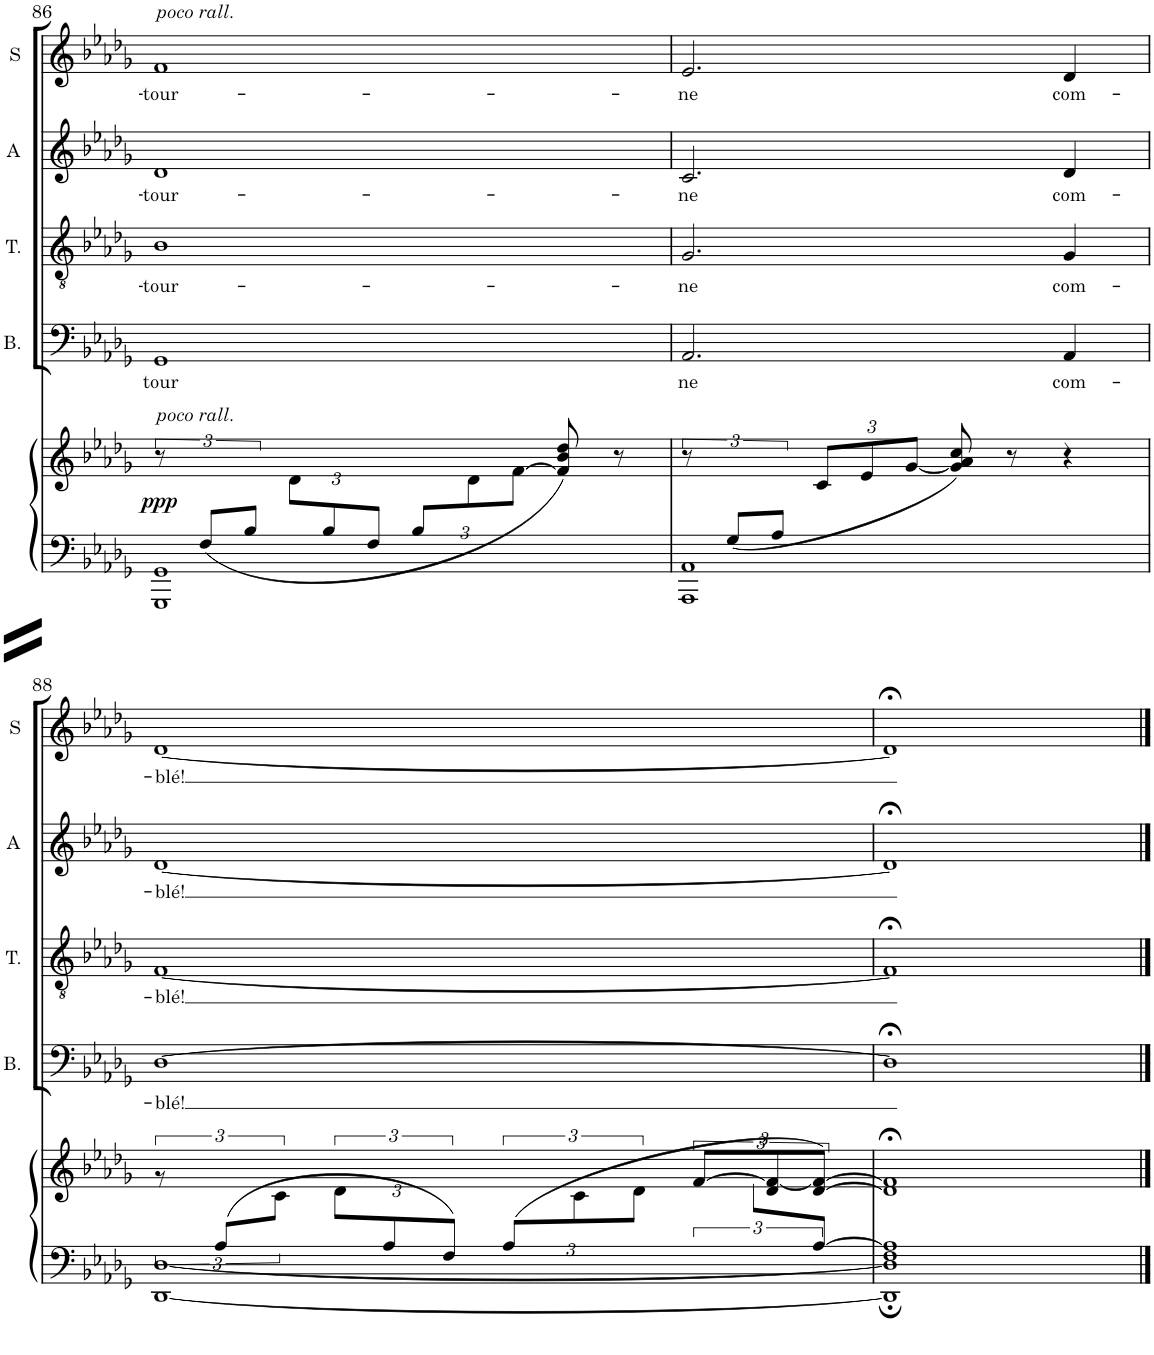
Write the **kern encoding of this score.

**kern	**kern	**dynam	**kern	**text	**kern	**text	**kern	**text	**kern	**text
*part5	*part5	*part5	*part4	*part4	*part3	*part3	*part2	*part2	*part1	*part1
*staff6	*staff5	*staff5/6	*staff4	*staff4	*staff3	*staff3	*staff2	*staff2	*staff1	*staff1
*I"Organ or Piano	*	*	*I"Basse	*	*I"Ténor	*	*I"Alto	*	*I"Soprano	*
*	*	*	*I'B.	*	*I'T.	*	*I'A	*	*I'S	*
!!LO:PB:g=z
*clefF4	*clefG2	*	*clefF4	*	*clefGv2	*	*clefG2	*	*clefG2	*
*k[b-e-a-d-g-]	*k[b-e-a-d-g-]	*	*k[b-e-a-d-g-]	*	*k[b-e-a-d-g-]	*	*k[b-e-a-d-g-]	*	*k[b-e-a-d-g-]	*
*M4/4	*M4/4	*	*M4/4	*	*M4/4	*	*M4/4	*	*M4/4	*
*met(c)	*met(c)	*	*met(c)	*	*met(c)	*	*met(c)	*	*met(c)	*
=86	=86	=86	=86	=86	=86	=86	=86	=86	=86	=86
*^	*	*	*	*	*	*	*	*	*	*
!	!	!	!	!	!	!	!	!	!	!LO:TX:a:i:t=poco rall.	!
!	!	!LO:TX:a:i:t=poco rall.	!	!	!	!	!	!	!	!	!
!	!	!	!LO:DY:a=2	!	!LO:LY:b	!	!LO:LY:b	!	!LO:LY:b	!	!LO:LY:b
12ryy	1GGG- 1GG-	12r	ppp	1GG-	tour	1B-	-tour-	1d-	-tour-	1f	-tour-
(<12F/L	.	6ryy	.	.	.	.	.	.	.	.	.
12B-/J	.	.	.	.	.	.	.	.	.	.	.
*	*	*Xbrackettup	*	*	*	*	*	*	*	*	*
12ryy	.	12d-\L	.	.	.	.	.	.	.	.	.
12B-/	.	4ryy	.	.	.	.	.	.	.	.	.
12F/J	.	.	.	.	.	.	.	.	.	.	.
*Xbrackettup	*	*	*	*	*	*	*	*	*	*	*
12B-/L	.	.	.	.	.	.	.	.	.	.	.
12%5ryy	.	12d-\	.	.	.	.	.	.	.	.	.
.	.	[12f\J	.	.	.	.	.	.	.	.	.
.	.	8f/] 8b-/ 8dd-/)	.	.	.	.	.	.	.	.	.
.	.	8r	.	.	.	.	.	.	.	.	.
=87	=87	=87	=87	=87	=87	=87	=87	=87	=87	=87	=87
*	*	*brackettup	*	*	*	*	*	*	*	*	*
!	!	!	!	!	!LO:LY:b	!	!LO:LY:b	!	!LO:LY:b	!	!LO:LY:b
12ryy	1AAA- 1AA-	12r	.	2.AA-/	ne	2.G-/	-ne	2.c/	-ne	2.e-/	-ne
(<12G-/L	.	6ryy	.	.	.	.	.	.	.	.	.
12A-/J	.	.	.	.	.	.	.	.	.	.	.
*	*	*Xbrackettup	*	*	*	*	*	*	*	*	*
2.ryy	.	12c/L	.	.	.	.	.	.	.	.	.
.	.	12e-/	.	.	.	.	.	.	.	.	.
.	.	[12g-/J	.	.	.	.	.	.	.	.	.
.	.	8g-/] 8a-/ 8cc/)	.	.	.	.	.	.	.	.	.
.	.	8r	.	.	.	.	.	.	.	.	.
!	!	!	!	!	!LO:LY:b	!	!LO:LY:b	!	!LO:LY:b	!	!LO:LY:b
.	.	4r	.	4AA-/	com-	4G-/	com-	4d-/	com-	4d-/	com-
!!LO:LB:g=z
=88	=88	=88	=88	=88	=88	=88	=88	=88	=88	=88	=88
*^	*^	*^	*	*	*	*	*	*	*	*	*
*	*	*	*	*	*brackettup	*	*	*	*	*	*	*	*	*
!	!	!	!	!	!	!	!	!LO:LY:b	!	!LO:LY:b	!	!LO:LY:b	!	!LO:LY:b
12%11ryy	12ryy	[<1DD- [<1D-	2.ryy	4ryy	12r	.	[1D-	-blé!	[1F	-blé!	[1d-	-blé!	[1d-	-blé!
.	12A-/L	.	.	.	12ryy	.	.	.	.	.	.	.	.	.
.	6ryy	.	.	.	12c\J	.	.	.	.	.	.	.	.	.
*	*	*	*	*	*Xbrackettup	*	*	*	*	*	*	*	*	*
.	.	.	.	4ryy	12d-\L	.	.	.	.	.	.	.	.	.
.	12A-/	.	.	.	4ryy	.	.	.	.	.	.	.	.	.
.	12F/J	.	.	.	.	.	.	.	.	.	.	.	.	.
.	(>12A-/L	.	.	4ryy	.	.	.	.	.	.	.	.	.	.
.	12%5ryy	.	.	.	12c\	.	.	.	.	.	.	.	.	.
.	.	.	.	.	12d-\J	.	.	.	.	.	.	.	.	.
*	*	*	*	*brackettup	*Xbrackettup	*	*	*	*	*	*	*	*	*
.	.	.	4ryy	12ryy	[12f/L	.	.	.	.	.	.	.	.	.
.	.	.	.	[12f\L	12d-/ 12f/]	.	.	.	.	.	.	.	.	.
[12A-/J	.	.	.	12ryy	[12d-/ 12f/_J)	.	.	.	.	.	.	.	.	.
*	*v	*v	*v	*	*	*	*	*	*	*	*	*	*	*
*	*	*v	*v	*	*	*	*	*	*	*	*	*
=89	=89	=89	=89	=89	=89	=89	=89	=89	=89	=89	=89
1DD-] 1D-]	1F; 1A-];	1d-];< 1f];<	.	1D-;<]	.	1F;<]	.	1d-;<]	.	1d-;<]	.
*v	*v	*	*	*	*	*	*	*	*	*	*
==	==	==	==	==	==	==	==	==	==	==
*-	*-	*-	*-	*-	*-	*-	*-	*-	*-	*-
